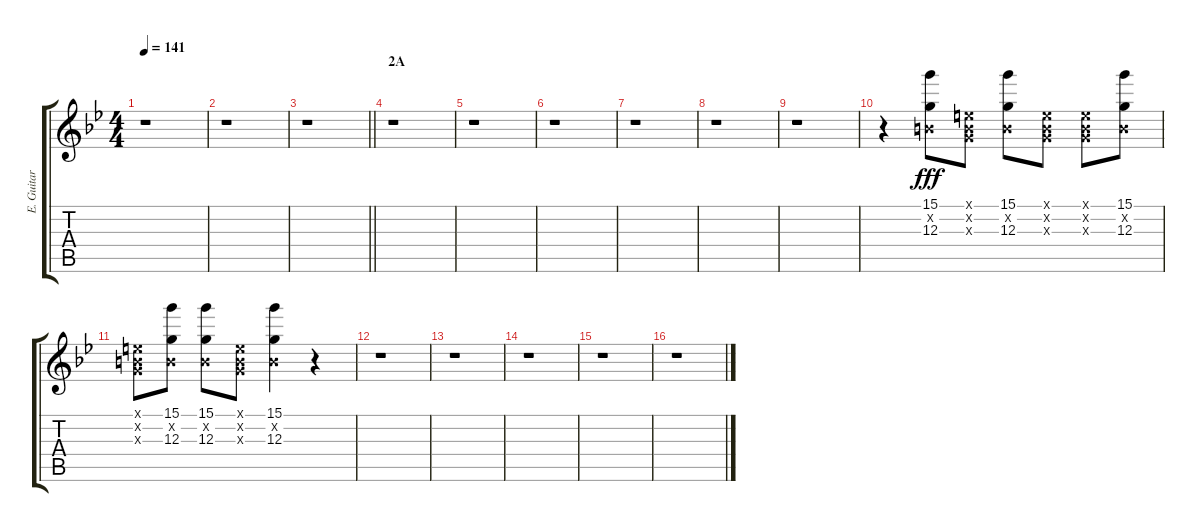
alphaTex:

\track ("E. Guitar II" "E. Guitar ") {instrument overdrivenguitar}
\staff {score tabs}
\tuning (E4 B3 G3 D3 A2 E2) {hide}
\ts (4 4)
\tempo 141
\clef g2
\ks bb
r.1{dy f} |
r.1 |
\barLineRight lightlight
r.1 |
\section ("" "2A")
r.1 |
r.1 |
r.1 |
r.1 |
r.1 |
r.1 |
r.4 (15.1 0.2{x} 12.3).8{dy fff} (0.1{x} 0.2{x} 0.3{x}).8 (15.1 0.2{x} 12.3).8 (0.1{x} 0.2{x} 0.3{x}).8 (0.1{x} 0.2{x} 0.3{x}).8 (15.1 0.2{x} 12.3).8 |
(0.1{x} 0.2{x} 0.3{x}).8 (15.1 0.2{x} 12.3).8 (15.1 0.2{x} 12.3).8 (0.1{x} 0.2{x} 0.3{x}).8 (15.1 0.2{x} 12.3).4 r.4 |
r.1 |
r.1 |
r.1 |
r.1 |
r.1
